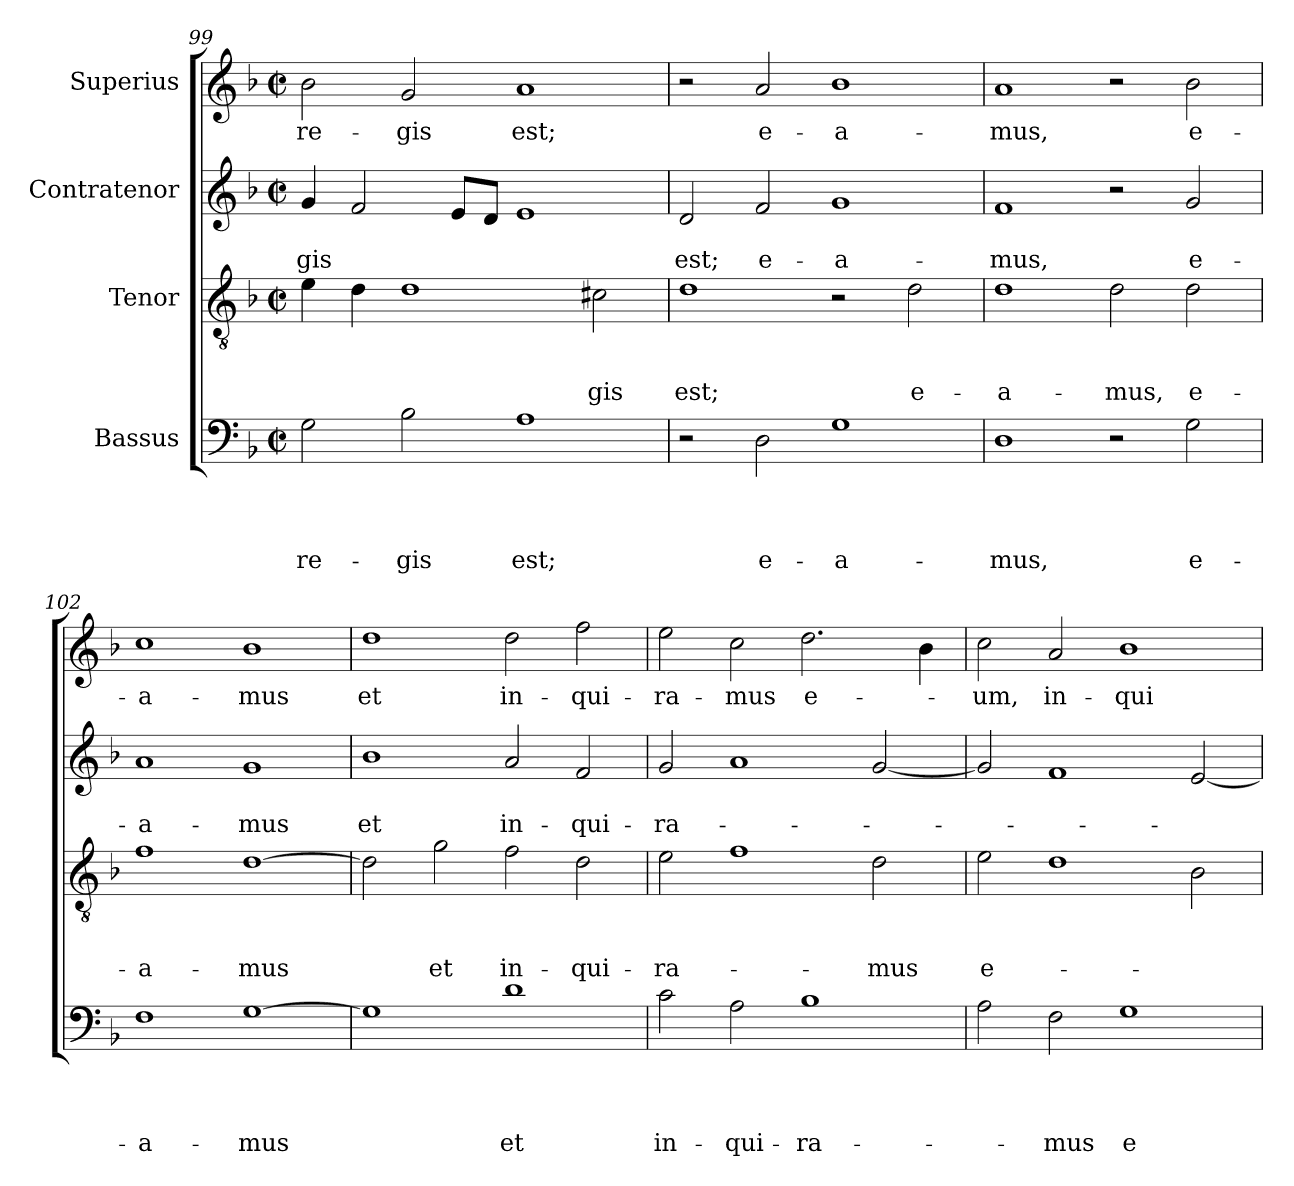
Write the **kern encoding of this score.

**kern	**text	**text	**text	**text	**kern	**text	**text	**text	**kern	**text	**text	**kern	**text
*part4	*part4	*part4	*part4	*part4	*part3	*part3	*part3	*part3	*part2	*part2	*part2	*part1	*part1
*staff4	*staff4	*staff4	*staff4	*staff4	*staff3	*staff3	*staff3	*staff3	*staff2	*staff2	*staff2	*staff1	*staff1
*I"Bassus	*	*	*	*	*I"Tenor	*	*	*	*I"Contratenor	*	*	*I"Superius	*
*clefF4	*	*	*	*	*clefGv2	*	*	*	*clefG2	*	*	*clefG2	*
*k[b-]	*	*	*	*	*k[b-]	*	*	*	*k[b-]	*	*	*k[b-]	*
*F:	*	*	*	*	*F:	*	*	*	*F:	*	*	*F:	*
*M2/2	*	*	*	*	*M2/2	*	*	*	*M2/2	*	*	*M2/2	*
*met(c|)	*	*	*	*	*met(c|)	*	*	*	*met(c|)	*	*	*met(c|)	*
=99	=99	=99	=99	=99	=99	=99	=99	=99	=99	=99	=99	=99	=99
!	!	!	!	!LO:LY:b	!	!	!	!	!	!	!LO:LY:b	!	!LO:LY:b
2G\	.	.	.	re-	4e\	.	.	.	4g/	.	-gis	2b-\	re-
.	.	.	.	.	4d\	.	.	.	2f/	.	.	.	.
!	!	!	!	!LO:LY:b	!	!	!	!	!	!	!	!	!LO:LY:b
2B-\	.	.	.	-gis	1d	.	.	.	.	.	.	2g/	-gis
.	.	.	.	.	.	.	.	.	8e/L	.	.	.	.
.	.	.	.	.	.	.	.	.	8d/J	.	.	.	.
!	!	!	!	!LO:LY:b	!	!	!	!	!	!	!	!	!LO:LY:b
1A	.	.	.	est;	.	.	.	.	1e	.	.	1a	est;
!	!	!	!	!	!	!	!	!LO:LY:b	!	!	!	!	!
.	.	.	.	.	2c#X\	.	.	-gis	.	.	.	.	.
=100	=100	=100	=100	=100	=100	=100	=100	=100	=100	=100	=100	=100	=100
!	!	!	!	!	!	!	!	!LO:LY:b	!	!	!LO:LY:b	!	!
2r	.	.	.	.	1d	.	.	est;	2d/	.	est;	2r	.
!	!	!	!	!LO:LY:b	!	!	!	!	!	!	!LO:LY:b	!	!LO:LY:b
2D\	.	.	.	e-	.	.	.	.	2f/	.	e-	2a/	e-
!	!	!	!	!LO:LY:b:rj	!	!	!	!	!	!	!LO:LY:b:rj	!	!LO:LY:b:rj
1G	.	.	.	-a-	2r	.	.	.	1g	.	-a-	1b-	-a-
!	!	!	!	!	!	!	!	!LO:LY:b	!	!	!	!	!
.	.	.	.	.	2d\	.	.	e-	.	.	.	.	.
=101	=101	=101	=101	=101	=101	=101	=101	=101	=101	=101	=101	=101	=101
!	!	!	!	!LO:LY:b	!	!	!	!LO:LY:b:rj	!	!	!LO:LY:b	!	!LO:LY:b
1D	.	.	.	-mus,	1d	.	.	-a-	1f	.	-mus,	1a	-mus,
!	!	!	!	!	!	!	!	!LO:LY:b	!	!	!	!	!
2r	.	.	.	.	2d\	.	.	-mus,	2r	.	.	2r	.
!	!	!	!	!LO:LY:b	!	!	!	!LO:LY:b	!	!	!LO:LY:b	!	!LO:LY:b
2G\	.	.	.	e-	2d\	.	.	e-	2g/	.	e-	2b-\	e-
!!LO:LB:g=z
=102	=102	=102	=102	=102	=102	=102	=102	=102	=102	=102	=102	=102	=102
!	!	!	!	!LO:LY:b:rj	!	!	!	!LO:LY:b:rj	!	!	!LO:LY:b:rj	!	!LO:LY:b:rj
1F	.	.	.	-a-	1f	.	.	-a-	1a	.	-a-	1cc	-a-
!	!	!	!	!LO:LY:b	!	!	!	!LO:LY:b	!	!	!LO:LY:b	!	!LO:LY:b
[>1G	.	.	.	-mus	[>1d	.	.	-mus	1g	.	-mus	1b-	-mus
=103	=103	=103	=103	=103	=103	=103	=103	=103	=103	=103	=103	=103	=103
!	!	!	!	!	!	!	!	!	!	!	!LO:LY:b	!	!LO:LY:b
1G]	.	.	.	.	2d\]	.	.	.	1b-	.	et	1dd	et
!	!	!	!	!	!	!	!	!LO:LY:b	!	!	!	!	!
.	.	.	.	.	2g\	.	.	et	.	.	.	.	.
!	!	!	!	!LO:LY:b	!	!	!	!LO:LY:b	!	!	!LO:LY:b	!	!LO:LY:b
1d	.	.	.	et	2f\	.	.	in-	2a/	.	in-	2dd\	in-
!	!	!	!	!	!	!	!	!LO:LY:b	!	!	!LO:LY:b	!	!LO:LY:b
.	.	.	.	.	2d\	.	.	-qui-	2f/	.	-qui-	2ff\	-qui-
=104	=104	=104	=104	=104	=104	=104	=104	=104	=104	=104	=104	=104	=104
!	!	!	!	!LO:LY:b	!	!	!	!LO:LY:b	!	!	!LO:LY:b	!	!LO:LY:b
2c\	.	.	.	in-	2e\	.	.	-ra-	2g/	.	-ra-	2ee\	-ra-
!	!	!	!	!LO:LY:b	!	!	!	!	!	!	!	!	!LO:LY:b
2A\	.	.	.	-qui-	1f	.	.	.	1a	.	.	2cc\	-mus
!	!	!	!	!LO:LY:b	!	!	!	!	!	!	!	!	!LO:LY:b
1B-	.	.	.	-ra-	.	.	.	.	.	.	.	2.dd\	e-
!	!	!	!	!	!	!	!	!LO:LY:b	!	!	!	!	!
.	.	.	.	.	2d\	.	.	-mus	[<2g/	.	.	.	.
.	.	.	.	.	.	.	.	.	.	.	.	4b-\	.
=105	=105	=105	=105	=105	=105	=105	=105	=105	=105	=105	=105	=105	=105
!	!	!	!	!	!	!	!	!LO:LY:b	!	!	!	!	!LO:LY:b
2A\	.	.	.	.	2e\	.	.	e-	2g/]	.	.	2cc\	-um,
!	!	!	!	!LO:LY:b	!	!	!	!	!	!	!	!	!LO:LY:b
2F\	.	.	.	-mus	1d	.	.	.	1f	.	.	2a/	in-
!	!	!	!	!LO:LY:b:rj	!	!	!	!	!	!	!	!	!LO:LY:b
1G	.	.	.	e-	.	.	.	.	.	.	.	1b-	-qui-
.	.	.	.	.	2B-\	.	.	.	[<2e/	.	.	.	.
=	=	=	=	=	=	=	=	=	=	=	=	=	=
*-	*-	*-	*-	*-	*-	*-	*-	*-	*-	*-	*-	*-	*-
